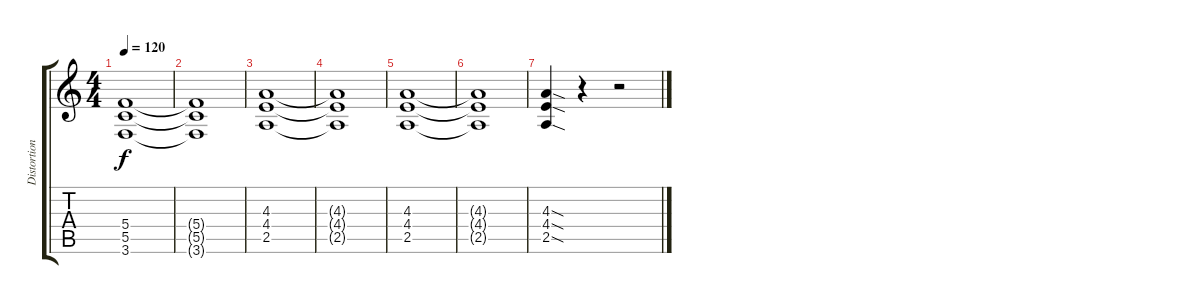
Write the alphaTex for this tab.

\track ("Distortion Guitar 2" "Distortion") {instrument distortionguitar}
\staff {score tabs}
\tuning (D4 A3 F3 C3 G2 D2) {hide}
\ts (4 4)
\tempo 120
\clef g2
\ks c
(5.4 5.5 3.6).1{dy f} |
(5.4{t} 5.5{t} 3.6{t}).1 |
(4.3 4.4 2.5).1 |
(4.3{t} 4.4{t} 2.5{t}).1 |
(4.3 4.4 2.5).1 |
(4.3{t} 4.4{t} 2.5{t}).1 |
(4.3{sod} 4.4{sod} 2.5{sod}).4 r.4 r.2
